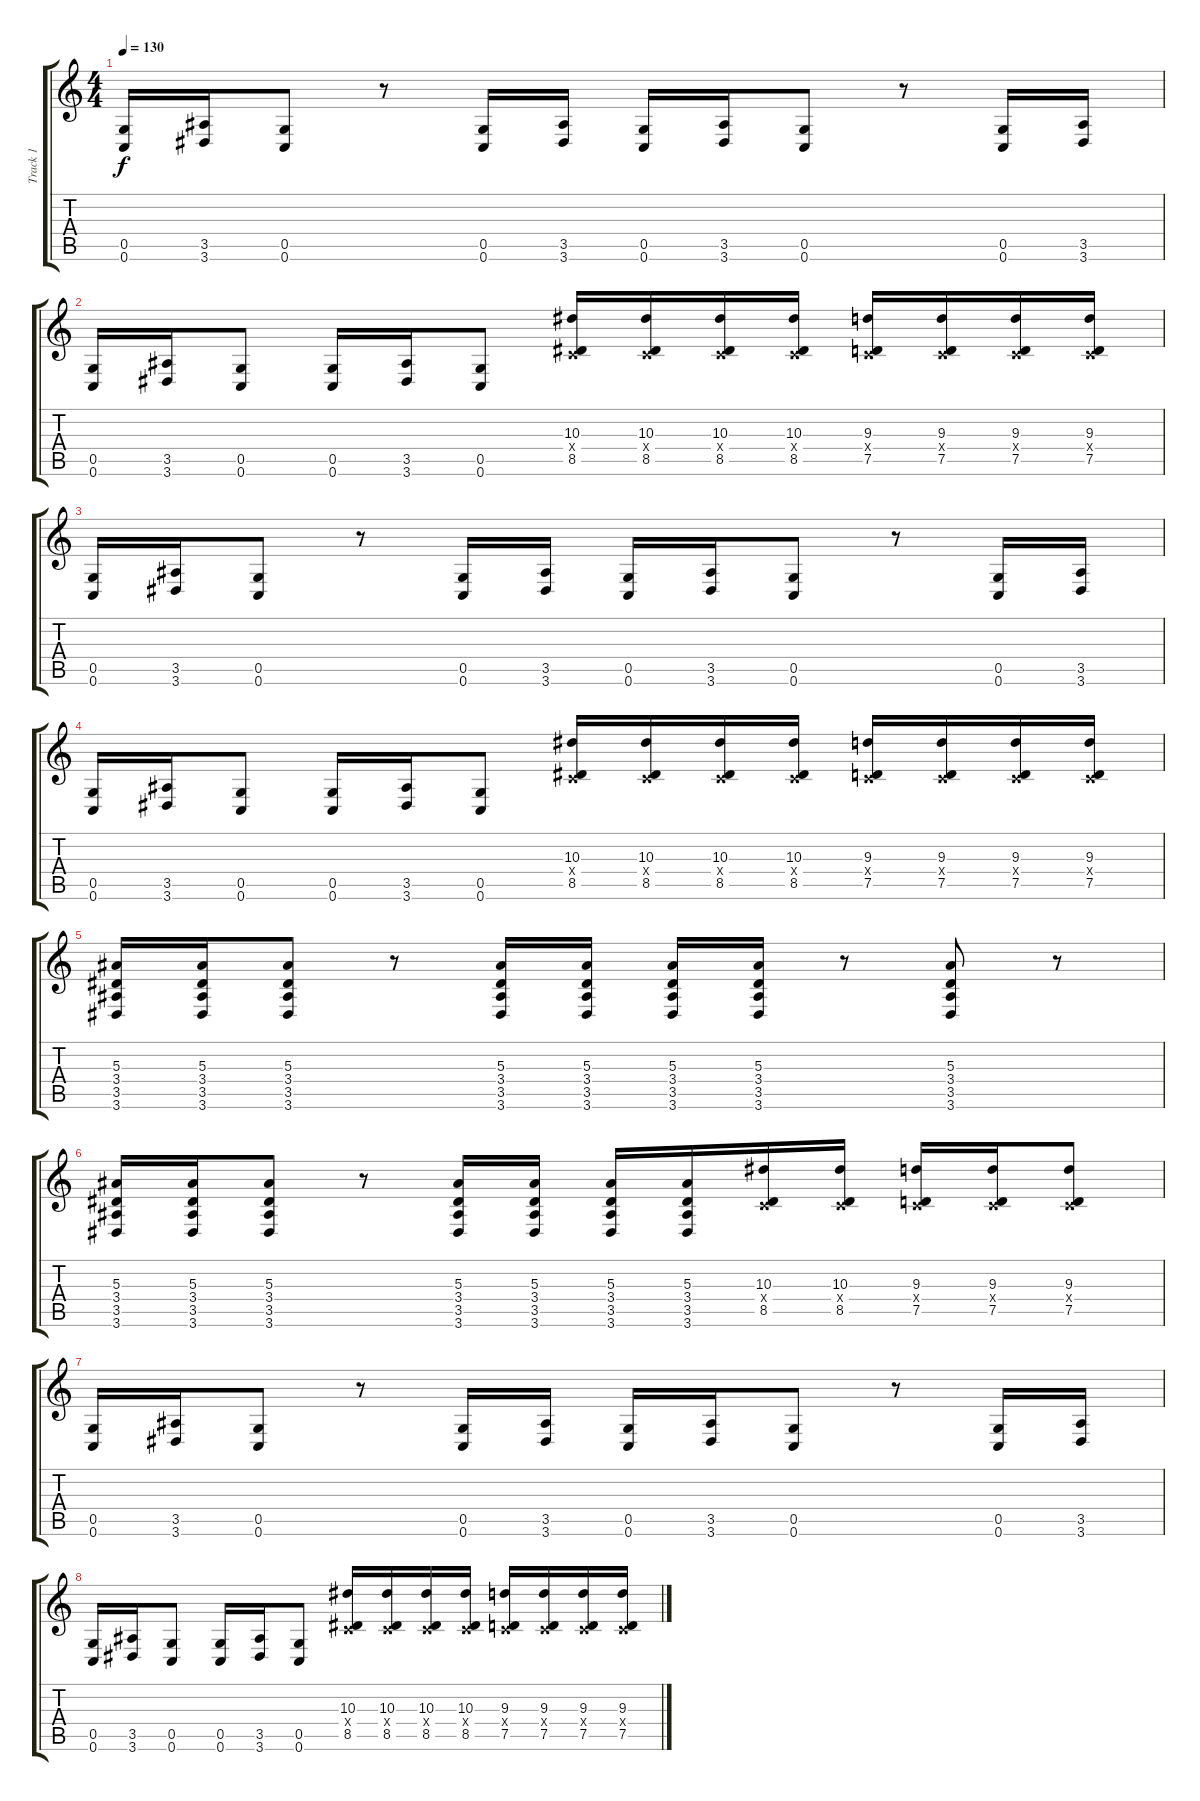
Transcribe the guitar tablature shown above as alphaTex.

\track ("Track 1" "Track 1") {instrument distortionguitar}
\staff {score tabs}
\tuning (D4 A3 F3 C3 G2 C2) {hide}
\ts (4 4)
\tempo 130
\clef g2
\ks c
(0.5 0.6).16{dy f} (3.5 3.6).16 (0.5 0.6).8 r.8 (0.5 0.6).16 (3.5 3.6).16 (0.5 0.6).16 (3.5 3.6).16 (0.5 0.6).8 r.8 (0.5 0.6).16 (3.5 3.6).16 |
(0.5 0.6).16 (3.5 3.6).16 (0.5 0.6).8 (0.5 0.6).16 (3.5 3.6).16 (0.5 0.6).8 (10.3 0.4{x} 8.5).16 (10.3 0.4{x} 8.5).16 (10.3 0.4{x} 8.5).16 (10.3 0.4{x} 8.5).16 (9.3 0.4{x} 7.5).16 (9.3 0.4{x} 7.5).16 (9.3 0.4{x} 7.5).16 (9.3 0.4{x} 7.5).16 |
(0.5 0.6).16 (3.5 3.6).16 (0.5 0.6).8 r.8 (0.5 0.6).16 (3.5 3.6).16 (0.5 0.6).16 (3.5 3.6).16 (0.5 0.6).8 r.8 (0.5 0.6).16 (3.5 3.6).16 |
(0.5 0.6).16 (3.5 3.6).16 (0.5 0.6).8 (0.5 0.6).16 (3.5 3.6).16 (0.5 0.6).8 (10.3 0.4{x} 8.5).16 (10.3 0.4{x} 8.5).16 (10.3 0.4{x} 8.5).16 (10.3 0.4{x} 8.5).16 (9.3 0.4{x} 7.5).16 (9.3 0.4{x} 7.5).16 (9.3 0.4{x} 7.5).16 (9.3 0.4{x} 7.5).16 |
(5.3 3.4 3.5 3.6).16 (5.3 3.4 3.5 3.6).16 (5.3 3.4 3.5 3.6).8 r.8 (5.3 3.4 3.5 3.6).16 (5.3 3.4 3.5 3.6).16 (5.3 3.4 3.5 3.6).16 (5.3 3.4 3.5 3.6).16 r.8 (5.3 3.4 3.5 3.6).8 r.8 |
(5.3 3.4 3.5 3.6).16 (5.3 3.4 3.5 3.6).16 (5.3 3.4 3.5 3.6).8 r.8 (5.3 3.4 3.5 3.6).16 (5.3 3.4 3.5 3.6).16 (5.3 3.4 3.5 3.6).16 (5.3 3.4 3.5 3.6).16 (10.3 0.4{x} 8.5).16 (10.3 0.4{x} 8.5).16 (9.3 0.4{x} 7.5).16 (9.3 0.4{x} 7.5).16 (9.3 0.4{x} 7.5).8 |
(0.5 0.6).16 (3.5 3.6).16 (0.5 0.6).8 r.8 (0.5 0.6).16 (3.5 3.6).16 (0.5 0.6).16 (3.5 3.6).16 (0.5 0.6).8 r.8 (0.5 0.6).16 (3.5 3.6).16 |
(0.5 0.6).16 (3.5 3.6).16 (0.5 0.6).8 (0.5 0.6).16 (3.5 3.6).16 (0.5 0.6).8 (10.3 0.4{x} 8.5).16 (10.3 0.4{x} 8.5).16 (10.3 0.4{x} 8.5).16 (10.3 0.4{x} 8.5).16 (9.3 0.4{x} 7.5).16 (9.3 0.4{x} 7.5).16 (9.3 0.4{x} 7.5).16 (9.3 0.4{x} 7.5).16
